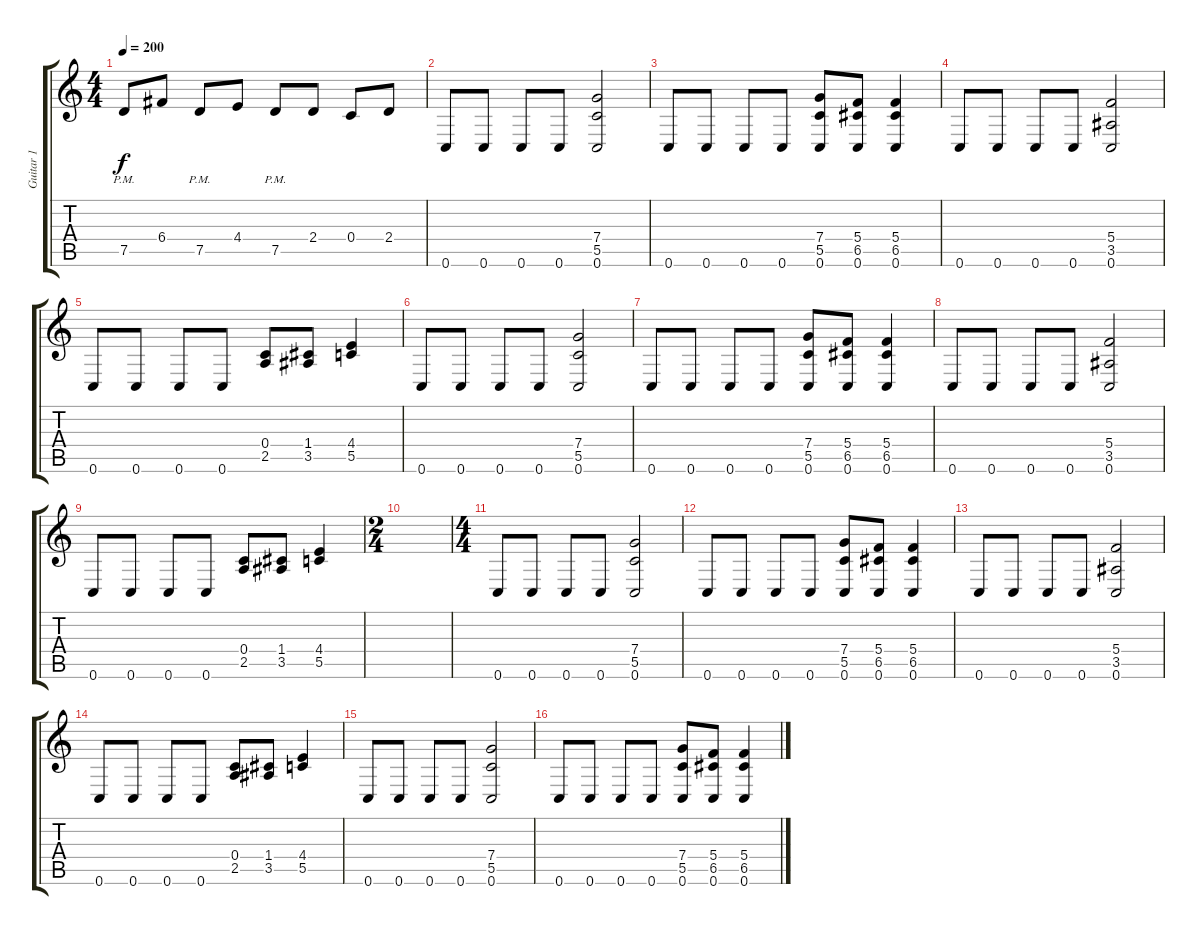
\track ("Guitar 1" "Guitar 1") {instrument distortionguitar}
\staff {score tabs}
\tuning (D4 A3 F3 C3 G2 C2) {hide}
\ts (4 4)
\tempo 200
\clef g2
\ks c
7.5{pm}.8{dy f} 6.4.8 7.5{pm}.8 4.4.8 7.5{pm}.8 2.4.8 0.4.8 2.4.8 |
0.6.8 0.6.8 0.6.8 0.6.8 (7.4 5.5 0.6).2 |
0.6.8 0.6.8 0.6.8 0.6.8 (7.4 5.5 0.6).8 (5.4 6.5 0.6).8 (5.4 6.5 0.6).4 |
0.6.8 0.6.8 0.6.8 0.6.8 (5.4 3.5 0.6).2 |
0.6.8 0.6.8 0.6.8 0.6.8 (0.4 2.5).8 (1.4 3.5).8 (4.4 5.5).4 |
0.6.8 0.6.8 0.6.8 0.6.8 (7.4 5.5 0.6).2 |
0.6.8 0.6.8 0.6.8 0.6.8 (7.4 5.5 0.6).8 (5.4 6.5 0.6).8 (5.4 6.5 0.6).4 |
0.6.8 0.6.8 0.6.8 0.6.8 (5.4 3.5 0.6).2 |
0.6.8 0.6.8 0.6.8 0.6.8 (0.4 2.5).8 (1.4 3.5).8 (4.4 5.5).4 |
\ts (2 4)
|
\ts (4 4)
0.6.8 0.6.8 0.6.8 0.6.8 (7.4 5.5 0.6).2 |
0.6.8 0.6.8 0.6.8 0.6.8 (7.4 5.5 0.6).8 (5.4 6.5 0.6).8 (5.4 6.5 0.6).4 |
0.6.8 0.6.8 0.6.8 0.6.8 (5.4 3.5 0.6).2 |
0.6.8 0.6.8 0.6.8 0.6.8 (0.4 2.5).8 (1.4 3.5).8 (4.4 5.5).4 |
0.6.8 0.6.8 0.6.8 0.6.8 (7.4 5.5 0.6).2 |
0.6.8 0.6.8 0.6.8 0.6.8 (7.4 5.5 0.6).8 (5.4 6.5 0.6).8 (5.4 6.5 0.6).4
